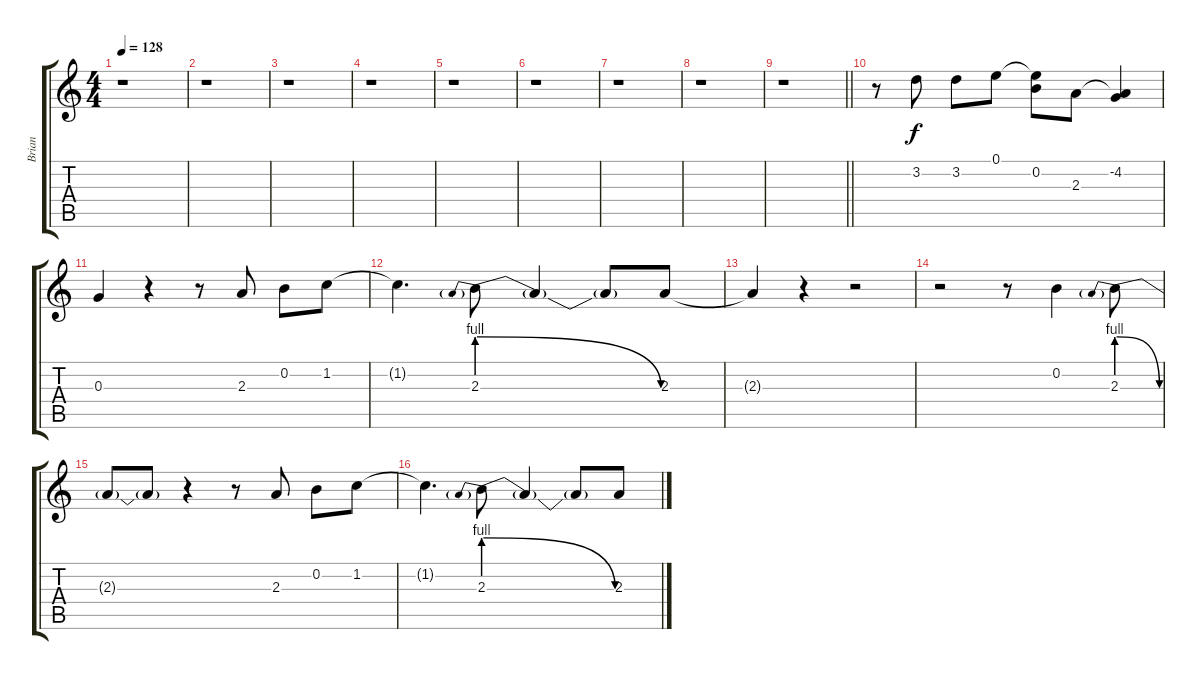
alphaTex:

\track ("Brian" "Brian") {instrument overdrivenguitar}
\staff {score tabs}
\tuning (E4 B3 G3 D3 A2 E2) {hide}
\ts (4 4)
\tempo 128
\clef g2
\ks c
r.1{dy fff} |
r.1 |
r.1 |
r.1 |
r.1 |
r.1 |
r.1 |
r.1 |
\barLineRight lightlight
r.1 |
r.8 3.2.8{dy f} 3.2.8 0.1.8 (0.1{t} 0.2).8 2.3.8 (-4.2 2.3{t}).4 |
0.3.4 r.4 r.8 2.3.8 0.2.8 1.2.8 |
1.2{t}.4{d} 2.3{be (prebendrelease 0 4 60 0)}.8 2.3{t}.4 2.3{t}.8 2.3.8 |
2.3{t}.4 r.4 r.2 |
r.2 r.8 0.2.4 2.3{be (prebendrelease 0 4 60 0)}.8 |
2.3{t}.8 2.3{t}.8 r.4 r.8 2.3.8 0.2.8 1.2.8 |
1.2{t}.4{d} 2.3{be (prebendrelease 0 4 60 0)}.8 2.3{t}.4 2.3{t}.8 2.3.8
